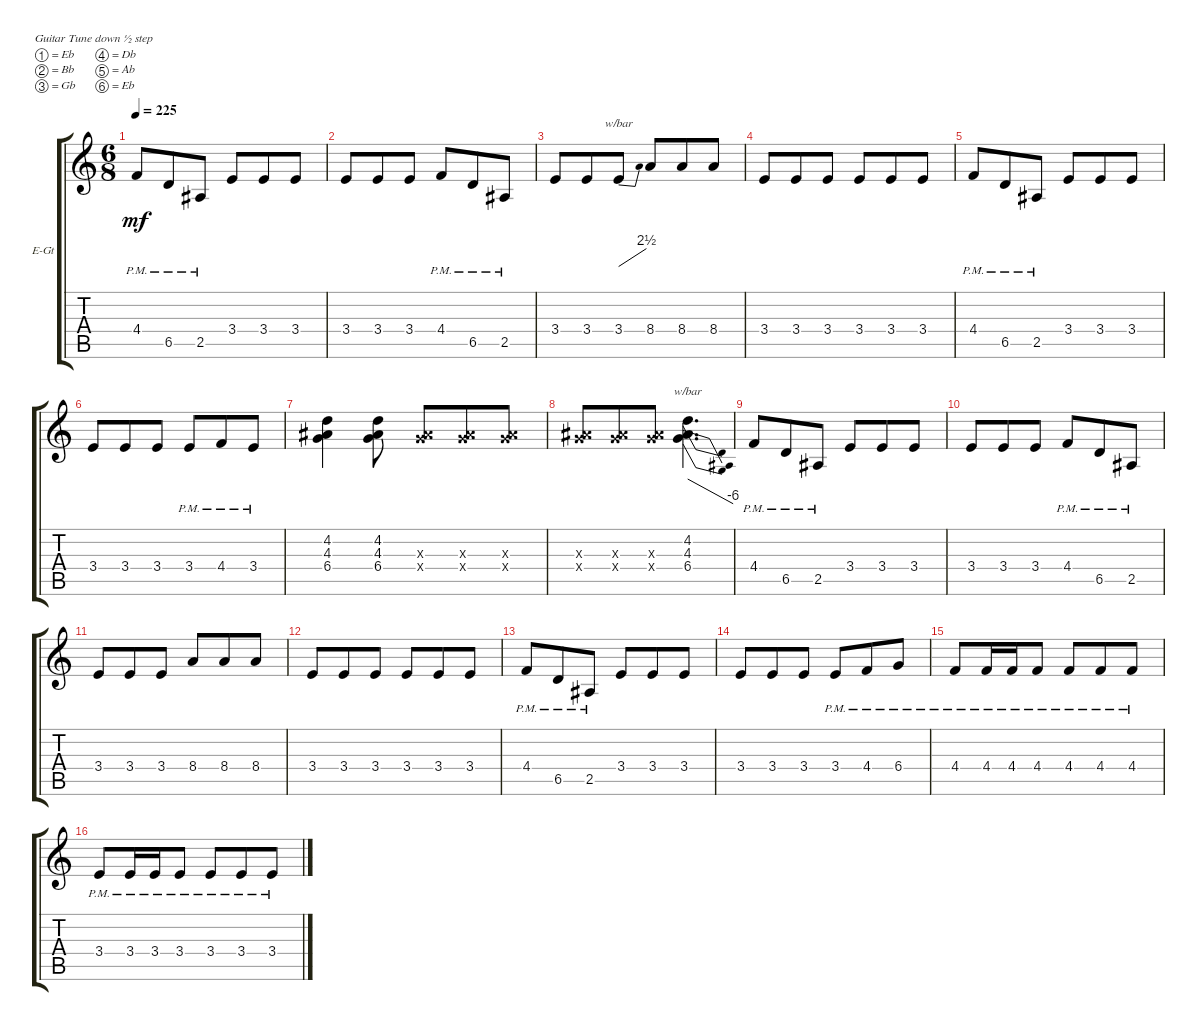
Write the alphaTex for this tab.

\bracketExtendMode groupsimilarinstruments
\firstSystemTrackNameOrientation horizontal
\otherSystemsTrackNameOrientation horizontal
\track ("right" "E-Gt") {instrument distortionguitar}
\staff {score tabs}
\tuning (Eb4 Bb3 Gb3 Db3 Ab2 Eb2)
\ts (6 8)
\tempo 225
\clef g2
\ks c
4.4{pm}.8{dy mf} 6.5{pm}.8 2.5{pm}.8 3.4.8 3.4.8 3.4.8 |
3.4.8 3.4.8 3.4.8 4.4{pm}.8 6.5{pm}.8 2.5{pm}.8 |
3.4.8 3.4.8 3.4.8{tbe (dive default 43.8 0 59.4 10)} 8.4.8 8.4.8 8.4.8 |
3.4.8 3.4.8 3.4.8 3.4.8 3.4.8 3.4.8 |
4.4{pm}.8 6.5{pm}.8 2.5{pm}.8 3.4.8 3.4.8 3.4.8 |
3.4.8 3.4.8 3.4.8 3.4{pm}.8 4.4{pm}.8 3.4{pm}.8 |
(6.4 4.3 4.2).4 (4.2 4.3 6.4).8 (4.3{x} 6.4{x}).8 (4.3{x} 6.4{x}).8 (4.3{x} 6.4{x}).8 |
(4.3{x} 6.4{x}).8 (4.3{x} 6.4{x}).8 (4.3{x} 6.4{x}).8 (4.3 6.4 4.2).4{d tbe (dive default 49.199999999999996 0 60 -24)} |
4.4{pm}.8 6.5{pm}.8 2.5{pm}.8 3.4.8 3.4.8 3.4.8 |
3.4.8 3.4.8 3.4.8 4.4{pm}.8 6.5{pm}.8 2.5{pm}.8 |
3.4.8 3.4.8 3.4.8 8.4.8 8.4.8 8.4.8 |
3.4.8 3.4.8 3.4.8 3.4.8 3.4.8 3.4.8 |
4.4{pm}.8 6.5{pm}.8 2.5{pm}.8 3.4.8 3.4.8 3.4.8 |
3.4.8 3.4.8 3.4.8 3.4{pm}.8 4.4{pm}.8 6.4{pm}.8 |
4.4{pm}.8 4.4{pm}.16 4.4{pm}.16 4.4{pm}.8 4.4{pm}.8 4.4{pm}.8 4.4{pm}.8 |
3.4{pm}.8 3.4{pm}.16 3.4{pm}.16 3.4{pm}.8 3.4{pm}.8 3.4{pm}.8 3.4{pm}.8
